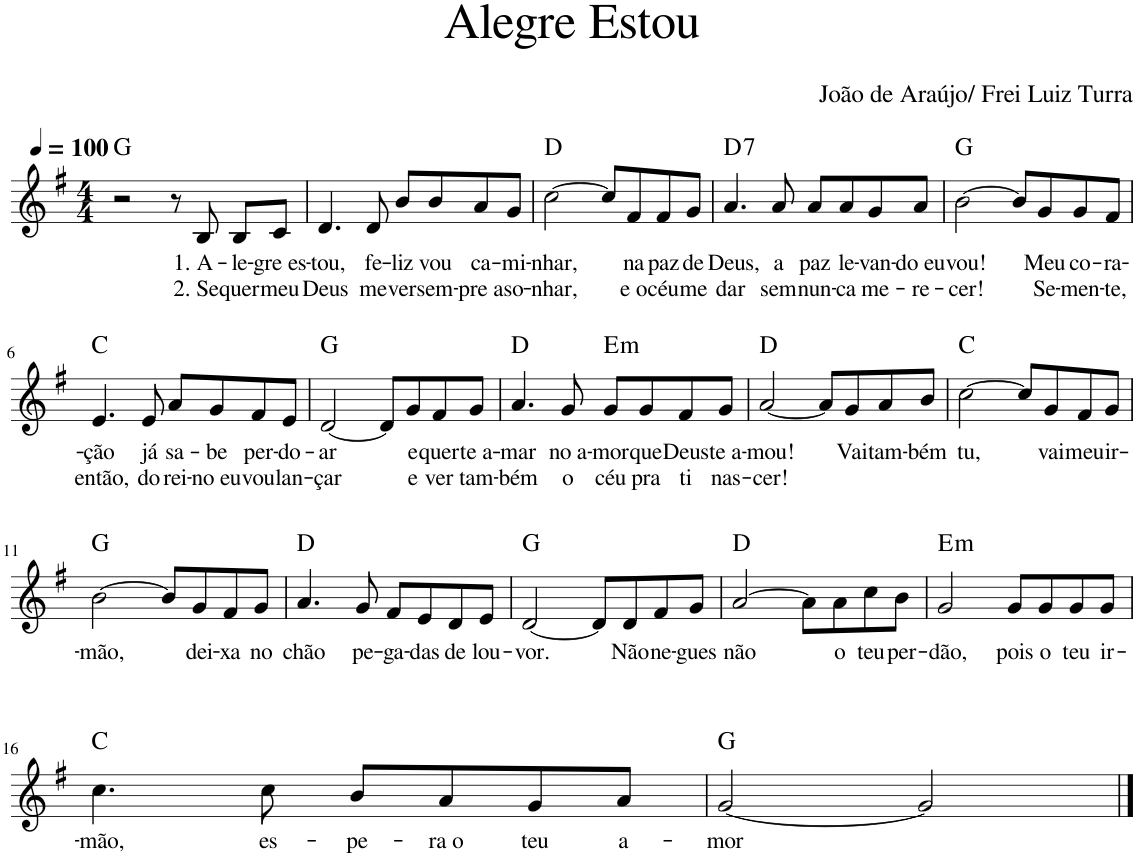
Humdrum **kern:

**kern	**text	**text	**harte
*part1	*part1	*part1	*part1
*staff1	*staff1	*staff1	*
*I"Voz	*	*	*
*I'Vo.	*	*	*
*clefG2	*	*	*
*k[f#]	*	*	*
*M4/4	*	*	*
*MM100	*	*	*
=1	=1	=1	=1
2r	.	.	G:maj
8r	.	.	.
!	!LO:LY:b	!LO:LY:b	!
8B/	1. A-	2. Se	.
!	!LO:LY:b	!LO:LY:b	!
8B/L	-le-	quer	.
!	!LO:LY:b	!LO:LY:b	!
8c/J	-gre es-	meu	.
=2	=2	=2	=2
!	!LO:LY:b	!LO:LY:b	!
4.d/	-tou,	Deus	.
!	!LO:LY:b	!LO:LY:b	!
8d/	fe-	me	.
!	!LO:LY:b	!LO:LY:b	!
8b/L	-liz	ver	.
!	!LO:LY:b	!LO:LY:b	!
8b/	vou	sem-	.
!	!LO:LY:b	!LO:LY:b	!
8a/	ca-	-pre a	.
!	!LO:LY:b	!LO:LY:b	!
8g/J	-mi-	so-	.
=3	=3	=3	=3
!	!LO:LY:b	!LO:LY:b	!
[2cc\	-nhar,	-nhar,	D:maj
8cc/L]	.	.	.
!	!LO:LY:b	!LO:LY:b	!
8f#/	na	e o	.
!	!LO:LY:b	!LO:LY:b	!
8f#/	paz	céu	.
!	!LO:LY:b	!LO:LY:b	!
8g/J	de	me	.
=4	=4	=4	=4
!	!LO:LY:b	!LO:LY:b	!LO:H:kt=7
4.a/	Deus,	dar	D:7
!	!LO:LY:b	!LO:LY:b	!
8a/	a	sem	.
!	!LO:LY:b	!LO:LY:b	!
8a/L	paz	nun-	.
!	!LO:LY:b	!LO:LY:b	!
8a/	le-	-ca	.
!	!LO:LY:b	!LO:LY:b	!
8g/	-van-	me-	.
!	!LO:LY:b	!LO:LY:b	!
8a/J	-do eu	-re-	.
=5	=5	=5	=5
!	!LO:LY:b	!LO:LY:b	!
[2b\	vou!	-cer!	G:maj
8b/L]	.	.	.
!	!LO:LY:b	!LO:LY:b	!
8g/	Meu	Se-	.
!	!LO:LY:b	!LO:LY:b	!
8g/	co-	-men-	.
!	!LO:LY:b	!LO:LY:b	!
8f#/J	-ra-	-te,	.
!!LO:LB:g=z
=6	=6	=6	=6
!	!LO:LY:b	!LO:LY:b	!
4.e/	-ção	então,	C:maj
!	!LO:LY:b	!LO:LY:b	!
8e/	já	do	.
!	!LO:LY:b	!LO:LY:b	!
8a/L	sa-	rei-	.
!	!LO:LY:b	!LO:LY:b	!
8g/	-be	-no eu	.
!	!LO:LY:b	!LO:LY:b	!
8f#/	per-	vou	.
!	!LO:LY:b	!LO:LY:b	!
8e/J	-do-	lan-	.
=7	=7	=7	=7
!	!LO:LY:b	!LO:LY:b	!
[2d/	-ar	-çar	G:maj
8d/L]	.	.	.
!	!LO:LY:b	!LO:LY:b	!
8g/	e	e	.
!	!LO:LY:b	!LO:LY:b	!
8f#/	quer	ver	.
!	!LO:LY:b	!LO:LY:b	!
8g/J	te a-	tam-	.
=8	=8	=8	=8
!	!LO:LY:b	!LO:LY:b	!
4.a/	-mar	-bém	D:maj
!	!LO:LY:b	!LO:LY:b	!
8g/	no a-	o	.
!	!LO:LY:b	!LO:LY:b	!LO:H:kt=m
8g/L	-mor	céu	E:min
!	!LO:LY:b	!LO:LY:b	!
8g/	que	pra	.
!	!LO:LY:b	!LO:LY:b	!
8f#/	Deus	ti	.
!	!LO:LY:b	!LO:LY:b	!
8g/J	te a-	nas-	.
=9	=9	=9	=9
!	!LO:LY:b	!LO:LY:b	!
[2a/	-mou!	-cer!	D:maj
8a/L]	.	.	.
!	!LO:LY:b	!	!
8g/	Vai	.	.
!	!LO:LY:b	!	!
8a/	tam-	.	.
!	!LO:LY:b	!	!
8b/J	-bém	.	.
=10	=10	=10	=10
!	!LO:LY:b	!	!
[2cc\	tu,	.	C:maj
8cc/L]	.	.	.
!	!LO:LY:b	!	!
8g/	vai	.	.
!	!LO:LY:b	!	!
8f#/	meu	.	.
!	!LO:LY:b	!	!
8g/J	ir-	.	.
!!LO:LB:g=z
=11	=11	=11	=11
!	!LO:LY:b	!	!
[2b\	-mão,	.	G:maj
8b/L]	.	.	.
!	!LO:LY:b	!	!
8g/	dei-	.	.
!	!LO:LY:b	!	!
8f#/	-xa	.	.
!	!LO:LY:b	!	!
8g/J	no	.	.
=12	=12	=12	=12
!	!LO:LY:b	!	!
4.a/	chão	.	D:maj
!	!LO:LY:b	!	!
8g/	pe-	.	.
!	!LO:LY:b	!	!
8f#/L	-ga-	.	.
!	!LO:LY:b	!	!
8e/	-das	.	.
!	!LO:LY:b	!	!
8d/	de	.	.
!	!LO:LY:b	!	!
8e/J	lou-	.	.
=13	=13	=13	=13
!	!LO:LY:b	!	!
[2d/	-vor.	.	G:maj
8d/L]	.	.	.
!	!LO:LY:b	!	!
8d/	Não	.	.
!	!LO:LY:b	!	!
8f#/	ne-	.	.
!	!LO:LY:b	!	!
8g/J	-gues	.	.
=14	=14	=14	=14
!	!LO:LY:b	!	!
[2a/	não	.	D:maj
8a\L]	.	.	.
!	!LO:LY:b	!	!
8a\	o	.	.
!	!LO:LY:b	!	!
8cc\	teu	.	.
!	!LO:LY:b	!	!
8b\J	per-	.	.
=15	=15	=15	=15
!	!LO:LY:b	!	!LO:H:kt=m
2g/	-dão,	.	E:min
!	!LO:LY:b	!	!
8g/L	pois	.	.
!	!LO:LY:b	!	!
8g/	o	.	.
!	!LO:LY:b	!	!
8g/	teu	.	.
!	!LO:LY:b	!	!
8g/J	ir-	.	.
!!LO:LB:g=z
=16	=16	=16	=16
!	!LO:LY:b	!	!
4.cc\	-mão,	.	C:maj
!	!LO:LY:b	!	!
8cc\	es-	.	.
!	!LO:LY:b	!	!
8b/L	-pe-	.	.
!	!LO:LY:b	!	!
8a/	-ra o	.	.
!	!LO:LY:b	!	!
8g/	teu	.	.
!	!LO:LY:b	!	!
8a/J	a-	.	.
=17	=17	=17	=17
!	!LO:LY:b	!	!
[2g/	-mor	.	G:maj
2g/]	.	.	.
==	==	==	==
*-	*-	*-	*-
